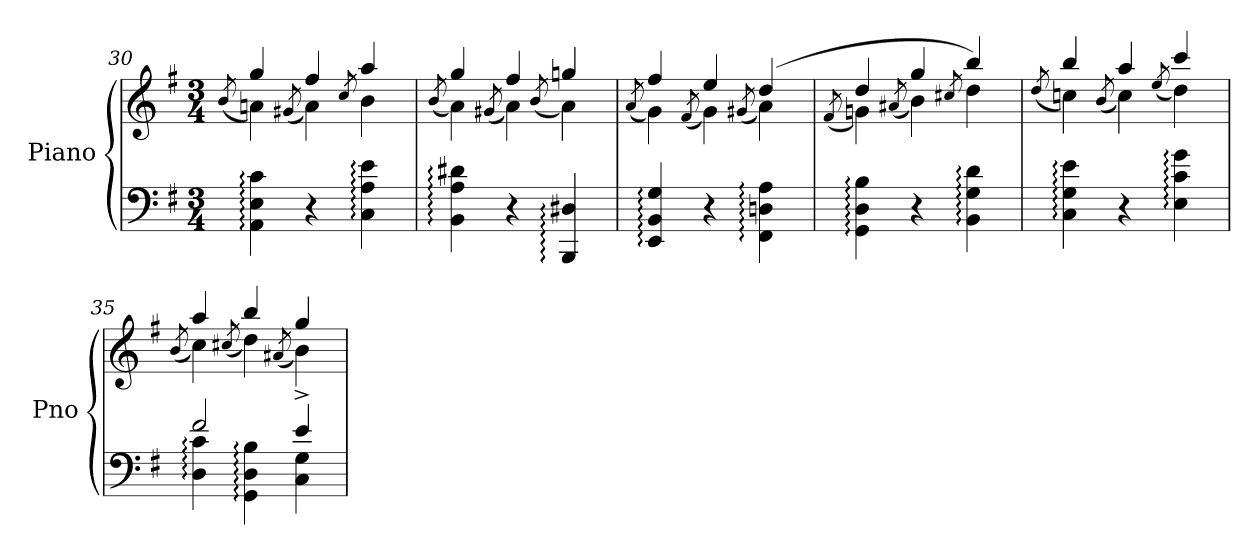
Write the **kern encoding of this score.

**kern	**kern
*part1	*part1
*staff2	*staff1
*I"Piano	*
*I'Pno	*
!!LO:LB:g=z
*clefF4	*clefG2
*k[f#]	*k[f#]
*M3/4	*M3/4
=30	=30
*	*^
.	.	(8qb/
4AA\: 4E\: 4c\:	4gg/	4an\)
.	.	(8qg#X/
4r	4ff#/	4a\)
.	.	8qcc/
4C\: 4A\: 4e\:	4aa/	4b\
!!LO:LB:g=z	!!
=31	=31	=31
.	.	(8qb/
4BB\: 4A\: 4d#X\:	4gg/	4a\)
.	.	(8qg#X/
4r	4ff#/	4a\)
.	.	(8qb/
4BBB/: 4D#X/:	4ggn/	4a\)
=32	=32	=32
.	.	(8qa/
4EE/: 4BB/: 4G/:	4ff#/	4g\)
.	.	(8qf#/
4r	(4ee/	4g\)
.	.	(8qg#X/
4FF#\: 4Dn\: 4A\:	(4dd/	4a\)
=33	=33	=33
.	.	(8qf#/
4GG\: 4D\: 4B\:	4dd/	4gn\)
.	.	(8qa#X/
4r	4gg/	4b\)
.	.	8qcc#X/
4BB\: 4G\: 4d\:	4bb/	4dd\)
=34	=34	=34
.	.	(8qdd/
4C\: 4G\: 4e\:	4bb/	4ccn\)
.	.	(8qb/
4r	4aa/	4cc\)
.	.	(8qee/
4E\: 4c\: 4g\:	4ccc/	4dd\)
=35	=35	=35
.	.	(8qb/
*^	*	*
2f#/	4D\: 4c\:	4aa/	4cc\)
.	.	.	(8qcc#X/
.	4GG\: 4D\: 4B\:	4bb/	4dd\)
.	.	.	(8qa#X/
4C/yy:^ 4G/yy:^ [4e/:^	4C\ 4G\	4gg/	4b\)
*v	*v	*	*
*	*v	*v
=	=
*-	*-
